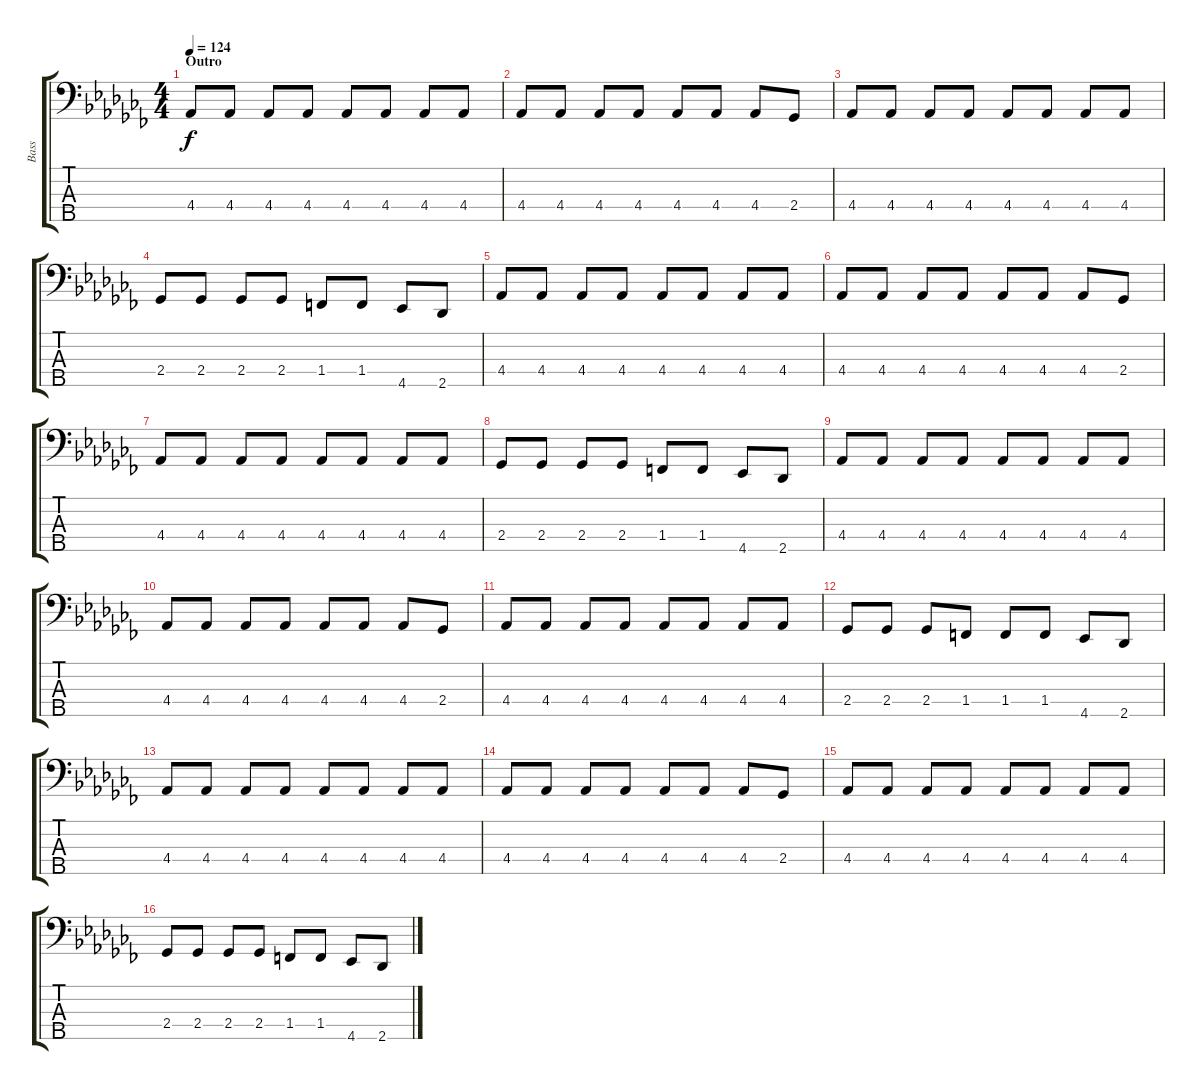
\track ("Bass" "Bass") {instrument electricbassfinger}
\staff {score tabs}
\tuning (G2 D2 A1 E1 B0) {hide}
\ts (4 4)
\section ("" "Outro")
\tempo 124
\clef f4
\ks cb
4.4.8{dy f} 4.4.8 4.4.8 4.4.8 4.4.8 4.4.8 4.4.8 4.4.8 |
4.4.8 4.4.8 4.4.8 4.4.8 4.4.8 4.4.8 4.4.8 2.4.8 |
4.4.8 4.4.8 4.4.8 4.4.8 4.4.8 4.4.8 4.4.8 4.4.8 |
2.4.8 2.4.8 2.4.8 2.4.8 1.4.8 1.4.8 4.5.8 2.5.8 |
4.4.8 4.4.8 4.4.8 4.4.8 4.4.8 4.4.8 4.4.8 4.4.8 |
4.4.8 4.4.8 4.4.8 4.4.8 4.4.8 4.4.8 4.4.8 2.4.8 |
4.4.8 4.4.8 4.4.8 4.4.8 4.4.8 4.4.8 4.4.8 4.4.8 |
2.4.8 2.4.8 2.4.8 2.4.8 1.4.8 1.4.8 4.5.8 2.5.8 |
4.4.8 4.4.8 4.4.8 4.4.8 4.4.8 4.4.8 4.4.8 4.4.8 |
4.4.8 4.4.8 4.4.8 4.4.8 4.4.8 4.4.8 4.4.8 2.4.8 |
4.4.8 4.4.8 4.4.8 4.4.8 4.4.8 4.4.8 4.4.8 4.4.8 |
2.4.8 2.4.8 2.4.8 1.4.8 1.4.8 1.4.8 4.5.8 2.5.8 |
4.4.8 4.4.8 4.4.8 4.4.8 4.4.8 4.4.8 4.4.8 4.4.8 |
4.4.8 4.4.8 4.4.8 4.4.8 4.4.8 4.4.8 4.4.8 2.4.8 |
4.4.8 4.4.8 4.4.8 4.4.8 4.4.8 4.4.8 4.4.8 4.4.8 |
2.4.8 2.4.8 2.4.8 2.4.8 1.4.8 1.4.8 4.5.8 2.5.8
